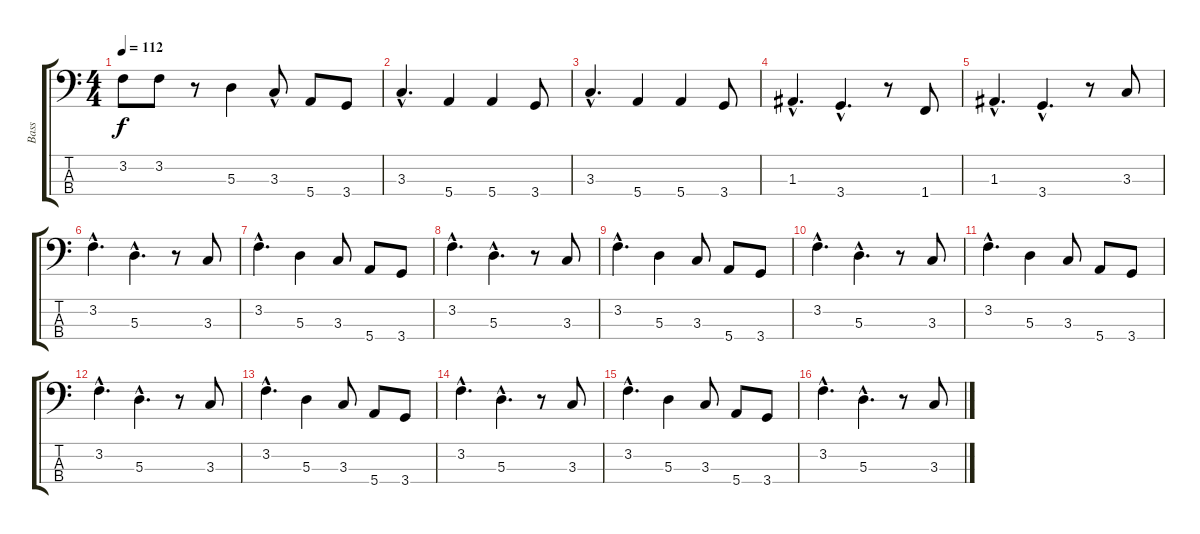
\track ("Bass" "Bass") {instrument electricbasspick}
\staff {score tabs}
\tuning (G2 D2 A1 E1) {hide}
\ts (4 4)
\tempo 112
\clef f4
\ks c
3.2.8{dy f} 3.2.8 r.8 5.3.4 3.3{hac}.8 5.4.8 3.4.8 |
3.3{hac}.4{d} 5.4.4 5.4.4 3.4.8 |
3.3{hac}.4{d} 5.4.4 5.4.4 3.4.8 |
1.3{hac}.4{d} 3.4{hac}.4{d} r.8 1.4.8 |
1.3{hac}.4{d} 3.4{hac}.4{d} r.8 3.3.8 |
3.2{hac}.4{d} 5.3{hac}.4{d} r.8 3.3.8 |
3.2{hac}.4{d} 5.3.4 3.3.8 5.4.8 3.4.8 |
3.2{hac}.4{d} 5.3{hac}.4{d} r.8 3.3.8 |
3.2{hac}.4{d} 5.3.4 3.3.8 5.4.8 3.4.8 |
3.2{hac}.4{d} 5.3{hac}.4{d} r.8 3.3.8 |
3.2{hac}.4{d} 5.3.4 3.3.8 5.4.8 3.4.8 |
3.2{hac}.4{d} 5.3{hac}.4{d} r.8 3.3.8 |
3.2{hac}.4{d} 5.3.4 3.3.8 5.4.8 3.4.8 |
3.2{hac}.4{d} 5.3{hac}.4{d} r.8 3.3.8 |
3.2{hac}.4{d} 5.3.4 3.3.8 5.4.8 3.4.8 |
3.2{hac}.4{d} 5.3{hac}.4{d} r.8 3.3.8
